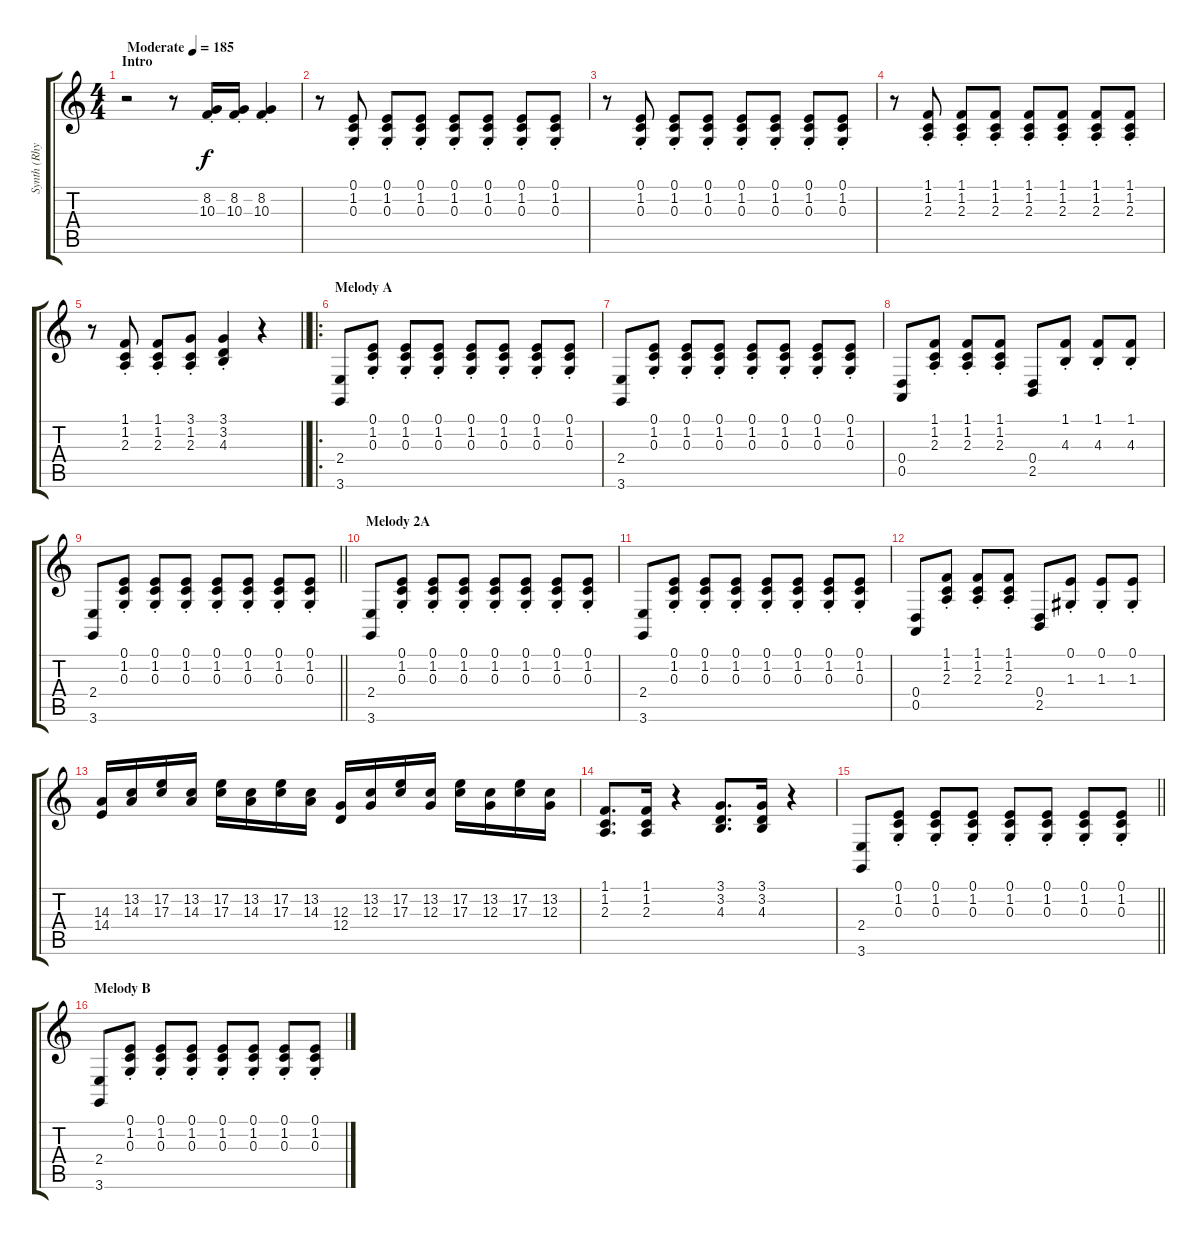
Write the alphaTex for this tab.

\track ("Synth (Rhythm)" "Synth (Rhy") {instrument lead2sawtooth}
\staff {score tabs}
\tuning (E4 B3 G3 D3 A2 E2) {hide}
\ts (4 4)
\section ("" "Intro")
\tempo (185 "Moderate")
\clef g2
\ks c
r.2{dy f instrument lead2sawtooth} r.8 (8.2{st} 10.3{st}).16 (8.2{st} 10.3{st}).16 (8.2{st} 10.3{st}).4 |
r.8 (0.1{st} 1.2{st} 0.3{st}).8 (0.1{st} 1.2{st} 0.3{st}).8 (0.1{st} 1.2{st} 0.3{st}).8 (0.1{st} 1.2{st} 0.3{st}).8 (0.1{st} 1.2{st} 0.3{st}).8 (0.1{st} 1.2{st} 0.3{st}).8 (0.1{st} 1.2{st} 0.3{st}).8 |
r.8 (0.1{st} 1.2{st} 0.3{st}).8 (0.1{st} 1.2{st} 0.3{st}).8 (0.1{st} 1.2{st} 0.3{st}).8 (0.1{st} 1.2{st} 0.3{st}).8 (0.1{st} 1.2{st} 0.3{st}).8 (0.1{st} 1.2{st} 0.3{st}).8 (0.1{st} 1.2{st} 0.3{st}).8 |
r.8 (1.1{st} 1.2{st} 2.3{st}).8 (1.1{st} 1.2{st} 2.3{st}).8 (1.1{st} 1.2{st} 2.3{st}).8 (1.1{st} 1.2{st} 2.3{st}).8 (1.1{st} 1.2{st} 2.3{st}).8 (1.1{st} 1.2{st} 2.3{st}).8 (1.1{st} 1.2{st} 2.3{st}).8 |
\barLineRight lightlight
r.8 (1.1{st} 1.2{st} 2.3{st}).8 (1.1{st} 1.2{st} 2.3{st}).8 (3.1{st} 1.2{st} 2.3{st}).8 (3.1{st} 3.2{st} 4.3{st}).4 r.4 |
\ro
\section ("" "Melody A")
(2.4 3.6).8 (0.1{st} 1.2{st} 0.3{st}).8 (0.1{st} 1.2{st} 0.3{st}).8 (0.1{st} 1.2{st} 0.3{st}).8 (0.1{st} 1.2{st} 0.3{st}).8 (0.1{st} 1.2{st} 0.3{st}).8 (0.1{st} 1.2{st} 0.3{st}).8 (0.1{st} 1.2{st} 0.3{st}).8 |
(2.4 3.6).8 (0.1{st} 1.2{st} 0.3{st}).8 (0.1{st} 1.2{st} 0.3{st}).8 (0.1{st} 1.2{st} 0.3{st}).8 (0.1{st} 1.2{st} 0.3{st}).8 (0.1{st} 1.2{st} 0.3{st}).8 (0.1{st} 1.2{st} 0.3{st}).8 (0.1{st} 1.2{st} 0.3{st}).8 |
(0.4 0.5).8 (1.1{st} 1.2{st} 2.3{st}).8 (1.1{st} 1.2{st} 2.3{st}).8 (1.1{st} 1.2{st} 2.3{st}).8 (0.4 2.5).8 (1.1{st} 4.3{st}).8 (1.1{st} 4.3{st}).8 (1.1{st} 4.3{st}).8 |
\barLineRight lightlight
(2.4 3.6).8 (0.1{st} 1.2{st} 0.3{st}).8 (0.1{st} 1.2{st} 0.3{st}).8 (0.1{st} 1.2{st} 0.3{st}).8 (0.1{st} 1.2{st} 0.3{st}).8 (0.1{st} 1.2{st} 0.3{st}).8 (0.1{st} 1.2{st} 0.3{st}).8 (0.1{st} 1.2{st} 0.3{st}).8 |
\section ("" "Melody 2A")
(2.4 3.6).8 (0.1{st} 1.2{st} 0.3{st}).8 (0.1{st} 1.2{st} 0.3{st}).8 (0.1{st} 1.2{st} 0.3{st}).8 (0.1{st} 1.2{st} 0.3{st}).8 (0.1{st} 1.2{st} 0.3{st}).8 (0.1{st} 1.2{st} 0.3{st}).8 (0.1{st} 1.2{st} 0.3{st}).8 |
(2.4 3.6).8 (0.1{st} 1.2{st} 0.3{st}).8 (0.1{st} 1.2{st} 0.3{st}).8 (0.1{st} 1.2{st} 0.3{st}).8 (0.1{st} 1.2{st} 0.3{st}).8 (0.1{st} 1.2{st} 0.3{st}).8 (0.1{st} 1.2{st} 0.3{st}).8 (0.1{st} 1.2{st} 0.3{st}).8 |
(0.4 0.5).8 (1.1{st} 1.2{st} 2.3{st}).8 (1.1{st} 1.2{st} 2.3{st}).8 (1.1{st} 1.2{st} 2.3{st}).8 (0.4 2.5).8 (0.1{st} 1.3{st}).8 (0.1{st} 1.3{st}).8 (0.1{st} 1.3{st}).8 |
(14.3 14.4).16 (13.2 14.3).16 (17.2 17.3).16 (13.2 14.3).16 (17.2 17.3).16 (13.2 14.3).16 (17.2 17.3).16 (13.2 14.3).16 (12.3 12.4).16 (13.2 12.3).16 (17.2 17.3).16 (13.2 12.3).16 (17.2 17.3).16 (13.2 12.3).16 (17.2 17.3).16 (13.2 12.3).16 |
(1.1 1.2 2.3).8{d} (1.1 1.2 2.3).16 r.4 (3.1 3.2 4.3).8{d} (3.1 3.2 4.3).16 r.4 |
\barLineRight lightlight
(2.4 3.6).8 (0.1{st} 1.2{st} 0.3{st}).8 (0.1{st} 1.2{st} 0.3{st}).8 (0.1{st} 1.2{st} 0.3{st}).8 (0.1{st} 1.2{st} 0.3{st}).8 (0.1{st} 1.2{st} 0.3{st}).8 (0.1{st} 1.2{st} 0.3{st}).8 (0.1{st} 1.2{st} 0.3{st}).8 |
\section ("" "Melody B")
(2.4 3.6).8 (0.1{st} 1.2{st} 0.3{st}).8 (0.1{st} 1.2{st} 0.3{st}).8 (0.1{st} 1.2{st} 0.3{st}).8 (0.1{st} 1.2{st} 0.3{st}).8 (0.1{st} 1.2{st} 0.3{st}).8 (0.1{st} 1.2{st} 0.3{st}).8 (0.1{st} 1.2{st} 0.3{st}).8
